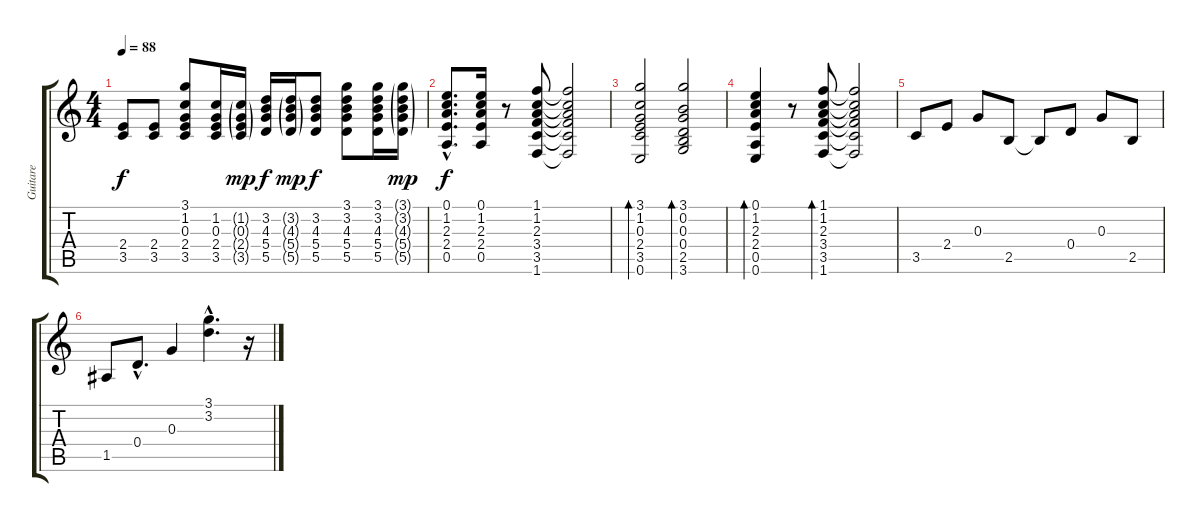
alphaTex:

\track ("Guitare" "Guitare") {instrument acousticguitarnylon}
\staff {score tabs}
\tuning (E4 B3 G3 D3 A2 E2) {hide}
\ts (4 4)
\tempo 88
\clef g2
\ks c
(2.4 3.5).8{dy f} (2.4 3.5).8 (3.1 1.2 0.3 2.4 3.5).8 (1.2 0.3 2.4 3.5).16 (1.2{g} 0.3{g} 2.4{g} 3.5{g}).16{dy mp} (3.2 4.3 5.4 5.5).16{dy f} (3.2{g} 4.3{g} 5.4{g} 5.5{g}).16{dy mp} (3.2 4.3 5.4 5.5).8{dy f} (3.1 3.2 4.3 5.4 5.5).8 (3.1 3.2 4.3 5.4 5.5).16 (3.1{g} 3.2{g} 4.3{g} 5.4{g} 5.5{g}).16{dy mp} |
(0.1{hac} 1.2{hac} 2.3{hac} 2.4{hac} 0.5{hac}).8{d dy f} (0.1 1.2 2.3 2.4 0.5).16 r.8 (1.1 1.2 2.3 3.4 3.5 1.6).8 (1.1{t} 1.2{t} 2.3{t} 3.4{t} 3.5{t} 1.6{t}).2 |
(3.1 1.2 0.3 2.4 3.5 0.6).2{bd 240} (3.1 0.2 0.3 0.4 2.5 3.6).2{bd 240} |
(0.1 1.2 2.3 2.4 0.5 0.6).4{bd 240} r.8 (1.1 1.2 2.3 3.4 3.5 1.6).8{bd 240} (1.1{t} 1.2{t} 2.3{t} 3.4{t} 3.5{t} 1.6{t}).2 |
3.5.8 2.4.8 0.3.8 2.5.8 2.5{t}.8 0.4.8 0.3.8 2.5.8 |
1.5.8 0.4{hac}.8{d} 0.3.4 (3.1{hac} 3.2{hac}).4{d} r.16
